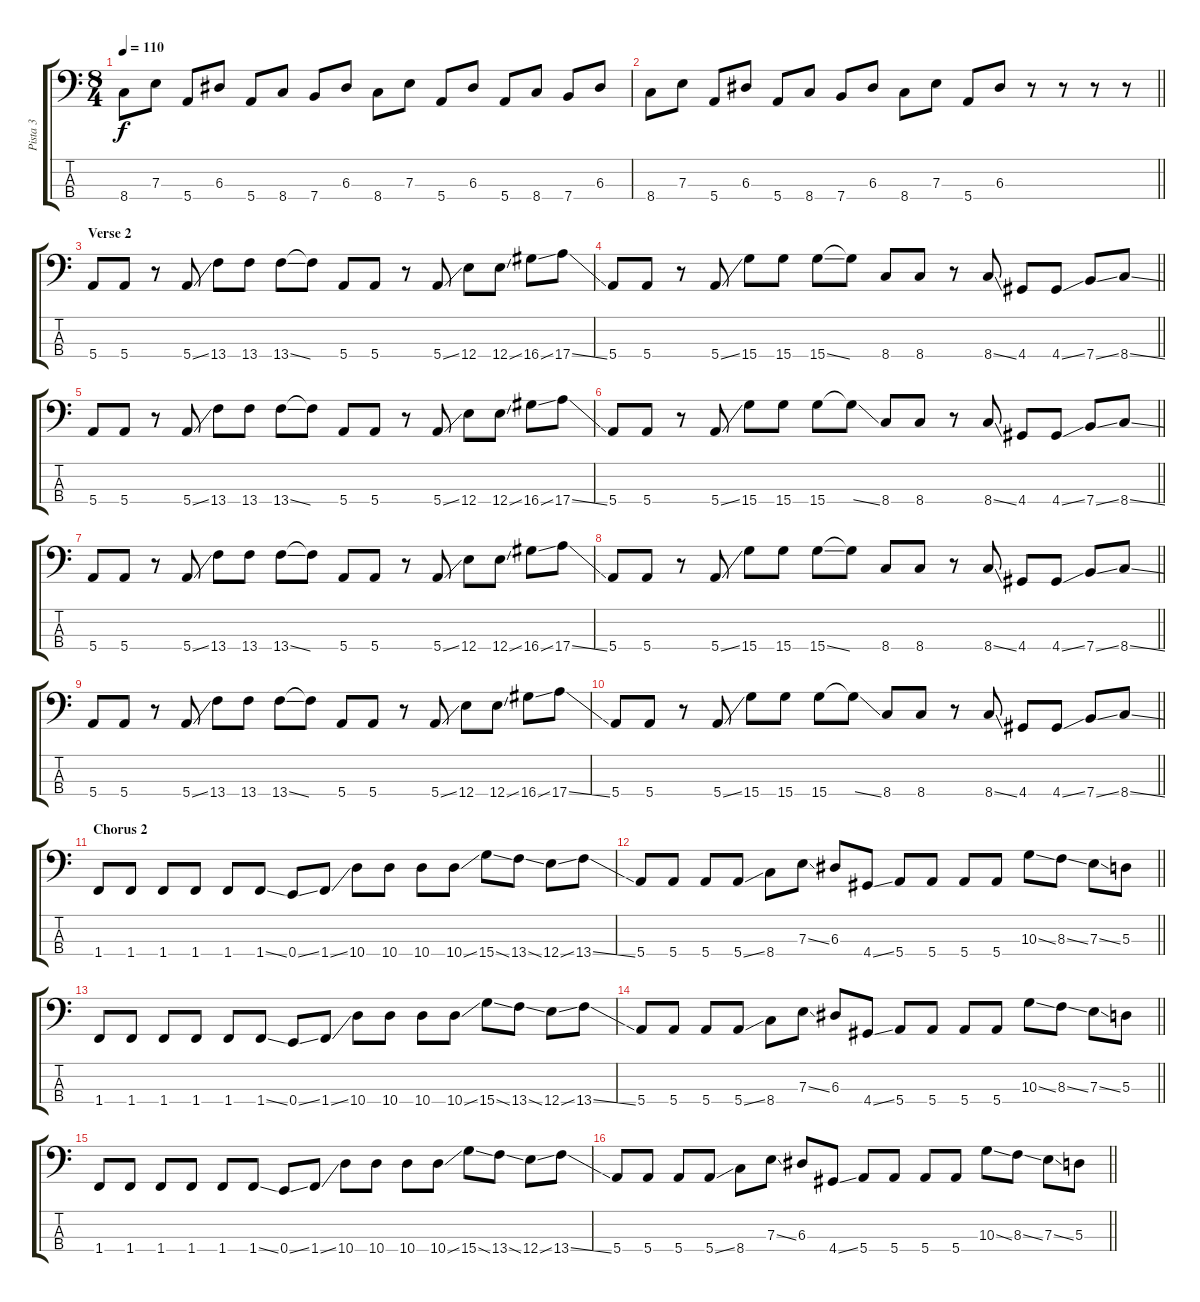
\track ("Pista 3" "Pista 3") {instrument slapbass1}
\staff {score tabs}
\tuning (G2 D2 A1 E1) {hide}
\ts (8 4)
\tempo 110
\clef f4
\ks c
8.4.8{dy f} 7.3.8 5.4.8 6.3.8 5.4.8 8.4.8 7.4.8 6.3.8 8.4.8 7.3.8 5.4.8 6.3.8 5.4.8 8.4.8 7.4.8 6.3.8 |
\barLineRight lightlight
8.4.8 7.3.8 5.4.8 6.3.8 5.4.8 8.4.8 7.4.8 6.3.8 8.4.8 7.3.8 5.4.8 6.3.8 r.8 r.8 r.8 r.8 |
\section ("" "Verse 2")
5.4.8 5.4.8 r.8 5.4{ss}.8 13.4.8 13.4.8 13.4{ss}.8 13.4{t}.8 5.4.8 5.4.8 r.8 5.4{ss}.8 12.4.8 12.4{ss}.8 16.4{ss}.8 17.4{ss}.8 |
\barLineRight lightlight
5.4.8 5.4.8 r.8 5.4{ss}.8 15.4.8 15.4.8 15.4{ss}.8 15.4{t}.8 8.4.8 8.4.8 r.8 8.4{ss}.8 4.4.8 4.4{ss}.8 7.4{ss}.8 8.4{ss}.8 |
5.4.8 5.4.8 r.8 5.4{ss}.8 13.4.8 13.4.8 13.4{ss}.8 13.4{t}.8 5.4.8 5.4.8 r.8 5.4{ss}.8 12.4.8 12.4{ss}.8 16.4{ss}.8 17.4{ss}.8 |
\barLineRight lightlight
5.4.8 5.4.8 r.8 5.4{ss}.8 15.4.8 15.4.8 15.4.8 15.4{ss t}.8 8.4.8 8.4.8 r.8 8.4{ss}.8 4.4.8 4.4{ss}.8 7.4{ss}.8 8.4{ss}.8 |
5.4.8 5.4.8 r.8 5.4{ss}.8 13.4.8 13.4.8 13.4{ss}.8 13.4{t}.8 5.4.8 5.4.8 r.8 5.4{ss}.8 12.4.8 12.4{ss}.8 16.4{ss}.8 17.4{ss}.8 |
\barLineRight lightlight
5.4.8 5.4.8 r.8 5.4{ss}.8 15.4.8 15.4.8 15.4{ss}.8 15.4{t}.8 8.4.8 8.4.8 r.8 8.4{ss}.8 4.4.8 4.4{ss}.8 7.4{ss}.8 8.4{ss}.8 |
5.4.8 5.4.8 r.8 5.4{ss}.8 13.4.8 13.4.8 13.4{ss}.8 13.4{t}.8 5.4.8 5.4.8 r.8 5.4{ss}.8 12.4.8 12.4{ss}.8 16.4{ss}.8 17.4{ss}.8 |
\barLineRight lightlight
5.4.8 5.4.8 r.8 5.4{ss}.8 15.4.8 15.4.8 15.4.8 15.4{ss t}.8 8.4.8 8.4.8 r.8 8.4{ss}.8 4.4.8 4.4{ss}.8 7.4{ss}.8 8.4{ss}.8 |
\section ("" "Chorus 2")
1.4.8 1.4.8 1.4.8 1.4.8 1.4.8 1.4{ss}.8 0.4{ss}.8 1.4{ss}.8 10.4.8 10.4.8 10.4.8 10.4{ss}.8 15.4{ss}.8 13.4{ss}.8 12.4{ss}.8 13.4{ss}.8 |
\barLineRight lightlight
5.4.8 5.4.8 5.4.8 5.4{ss}.8 8.4.8 7.3{ss}.8 6.3.8 4.4{ss}.8 5.4.8 5.4.8 5.4.8 5.4.8 10.3{ss}.8 8.3{ss}.8 7.3{ss}.8 5.3.8 |
1.4.8 1.4.8 1.4.8 1.4.8 1.4.8 1.4{ss}.8 0.4{ss}.8 1.4{ss}.8 10.4.8 10.4.8 10.4.8 10.4{ss}.8 15.4{ss}.8 13.4{ss}.8 12.4{ss}.8 13.4{ss}.8 |
\barLineRight lightlight
5.4.8 5.4.8 5.4.8 5.4{ss}.8 8.4.8 7.3{ss}.8 6.3.8 4.4{ss}.8 5.4.8 5.4.8 5.4.8 5.4.8 10.3{ss}.8 8.3{ss}.8 7.3{ss}.8 5.3.8 |
1.4.8 1.4.8 1.4.8 1.4.8 1.4.8 1.4{ss}.8 0.4{ss}.8 1.4{ss}.8 10.4.8 10.4.8 10.4.8 10.4{ss}.8 15.4{ss}.8 13.4{ss}.8 12.4{ss}.8 13.4{ss}.8 |
\barLineRight lightlight
5.4.8 5.4.8 5.4.8 5.4{ss}.8 8.4.8 7.3{ss}.8 6.3.8 4.4{ss}.8 5.4.8 5.4.8 5.4.8 5.4.8 10.3{ss}.8 8.3{ss}.8 7.3{ss}.8 5.3.8
